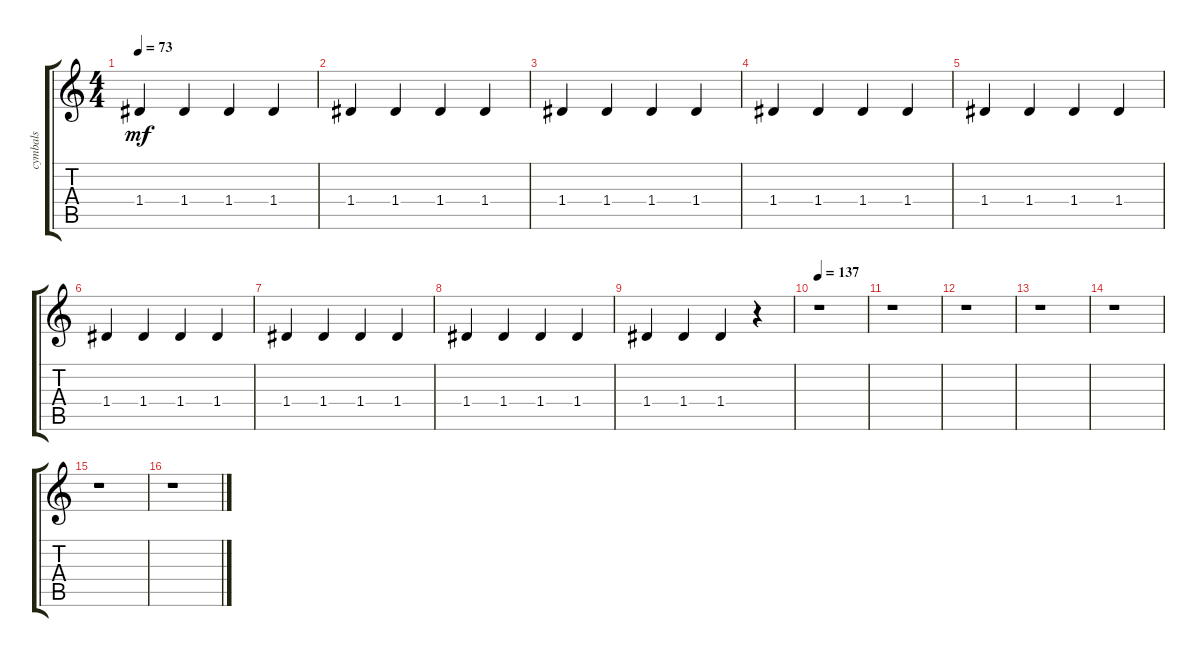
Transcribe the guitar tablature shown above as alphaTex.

\track ("cymbals" "cymbals") {instrument distortionguitar}
\staff {score tabs}
\tuning (E4 B3 G3 D3 A2 E2) {hide}
\ts (4 4)
\tempo 73
\clef g2
\ks c
1.4.4{dy mf} 1.4.4 1.4.4 1.4.4 |
1.4.4 1.4.4 1.4.4 1.4.4 |
1.4.4 1.4.4 1.4.4 1.4.4 |
1.4.4 1.4.4 1.4.4 1.4.4 |
1.4.4 1.4.4 1.4.4 1.4.4 |
1.4.4 1.4.4 1.4.4 1.4.4 |
1.4.4 1.4.4 1.4.4 1.4.4 |
1.4.4 1.4.4 1.4.4 1.4.4 |
1.4.4 1.4.4 1.4.4 r.4 |
\tempo 137
r.1 |
r.1 |
r.1 |
r.1 |
r.1 |
r.1 |
r.1
